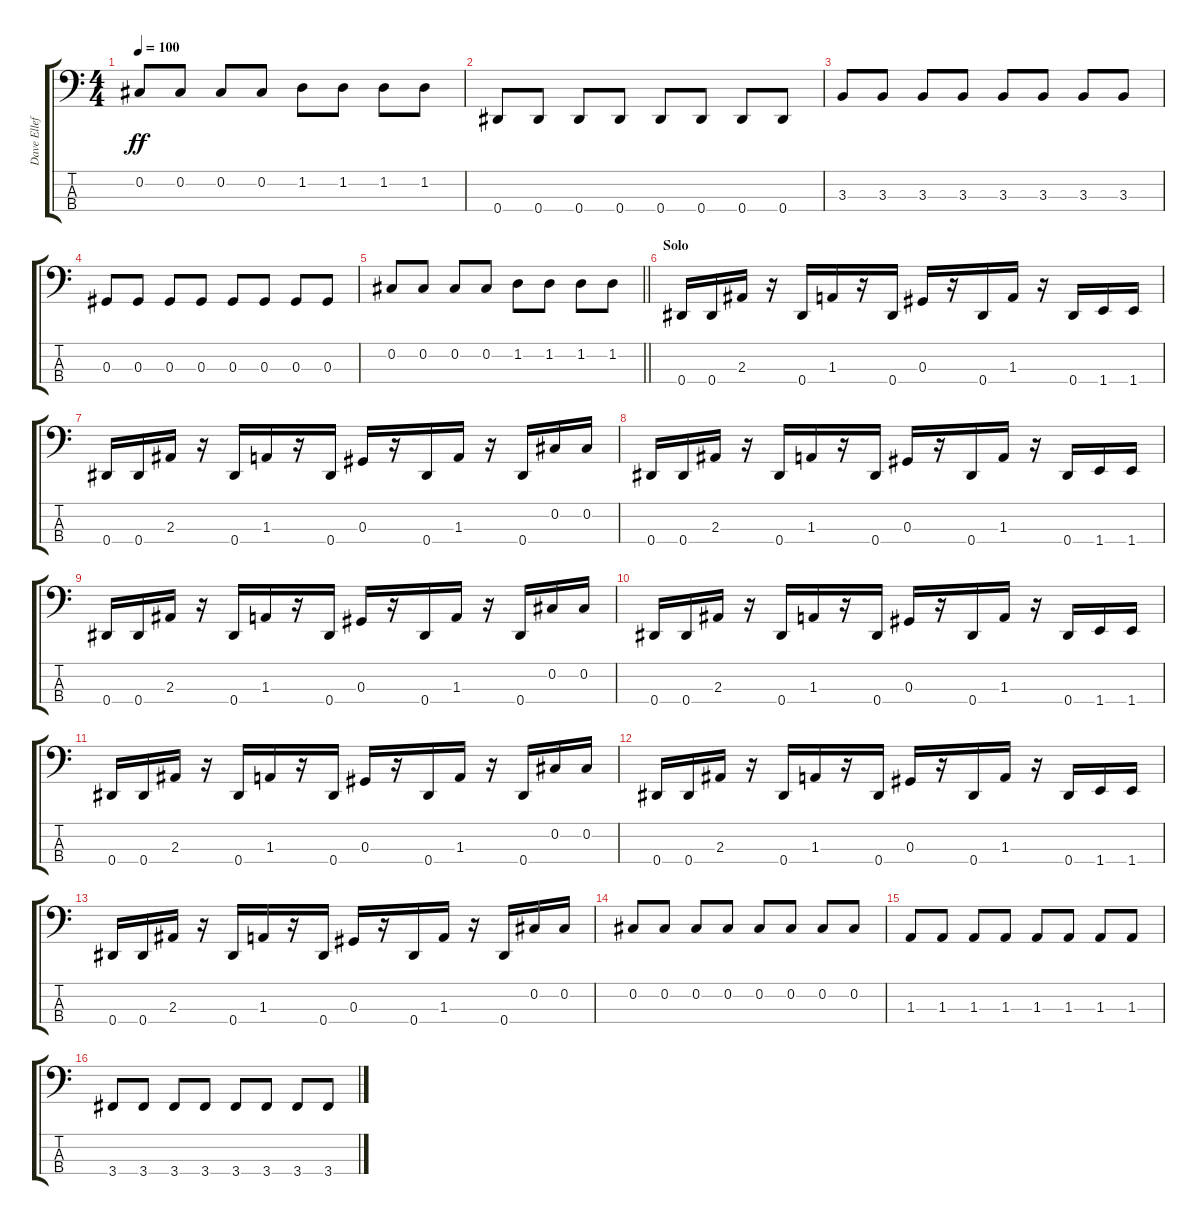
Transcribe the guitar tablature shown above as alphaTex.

\track ("Dave Ellefson" "Dave Ellef") {instrument electricbasspick}
\staff {score tabs}
\tuning (Gb2 Db2 Ab1 Eb1) {hide}
\ts (4 4)
\tempo 100
\clef f4
\ks c
0.2.8{dy ff} 0.2.8 0.2.8 0.2.8 1.2.8 1.2.8 1.2.8 1.2.8 |
0.4.8 0.4.8 0.4.8 0.4.8 0.4.8 0.4.8 0.4.8 0.4.8 |
3.3.8 3.3.8 3.3.8 3.3.8 3.3.8 3.3.8 3.3.8 3.3.8 |
0.3.8 0.3.8 0.3.8 0.3.8 0.3.8 0.3.8 0.3.8 0.3.8 |
\barLineRight lightlight
0.2.8 0.2.8 0.2.8 0.2.8 1.2.8 1.2.8 1.2.8 1.2.8 |
\section ("" "Solo")
0.4.16 0.4.16 2.3.16 r.16 0.4.16 1.3.16 r.16 0.4.16 0.3.16 r.16 0.4.16 1.3.16 r.16 0.4.16 1.4.16 1.4.16 |
0.4.16 0.4.16 2.3.16 r.16 0.4.16 1.3.16 r.16 0.4.16 0.3.16 r.16 0.4.16 1.3.16 r.16 0.4.16 0.2.16 0.2.16 |
0.4.16 0.4.16 2.3.16 r.16 0.4.16 1.3.16 r.16 0.4.16 0.3.16 r.16 0.4.16 1.3.16 r.16 0.4.16 1.4.16 1.4.16 |
0.4.16 0.4.16 2.3.16 r.16 0.4.16 1.3.16 r.16 0.4.16 0.3.16 r.16 0.4.16 1.3.16 r.16 0.4.16 0.2.16 0.2.16 |
0.4.16 0.4.16 2.3.16 r.16 0.4.16 1.3.16 r.16 0.4.16 0.3.16 r.16 0.4.16 1.3.16 r.16 0.4.16 1.4.16 1.4.16 |
0.4.16 0.4.16 2.3.16 r.16 0.4.16 1.3.16 r.16 0.4.16 0.3.16 r.16 0.4.16 1.3.16 r.16 0.4.16 0.2.16 0.2.16 |
0.4.16 0.4.16 2.3.16 r.16 0.4.16 1.3.16 r.16 0.4.16 0.3.16 r.16 0.4.16 1.3.16 r.16 0.4.16 1.4.16 1.4.16 |
0.4.16 0.4.16 2.3.16 r.16 0.4.16 1.3.16 r.16 0.4.16 0.3.16 r.16 0.4.16 1.3.16 r.16 0.4.16 0.2.16 0.2.16 |
0.2.8 0.2.8 0.2.8 0.2.8 0.2.8 0.2.8 0.2.8 0.2.8 |
1.3.8 1.3.8 1.3.8 1.3.8 1.3.8 1.3.8 1.3.8 1.3.8 |
3.4.8 3.4.8 3.4.8 3.4.8 3.4.8 3.4.8 3.4.8 3.4.8
